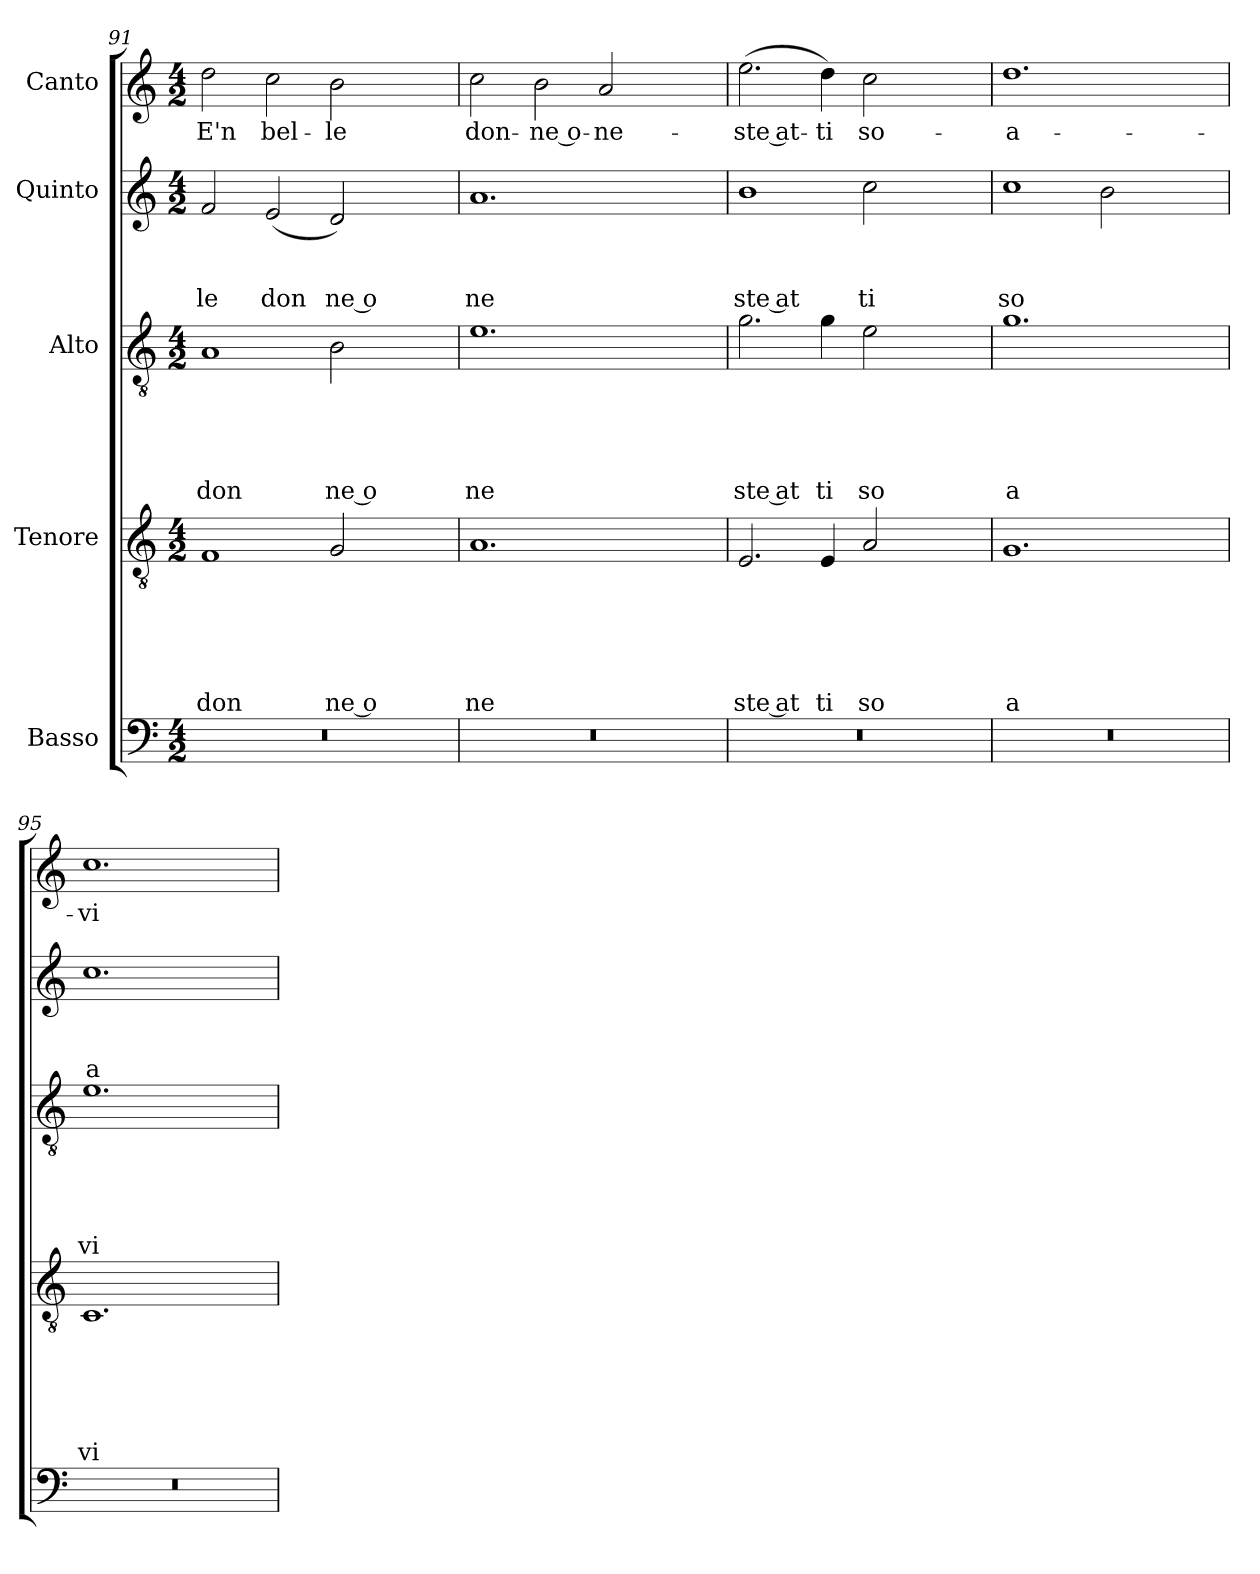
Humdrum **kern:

**kern	**kern	**text	**text	**text	**text	**text	**text	**kern	**text	**text	**text	**text	**text	**kern	**text	**text	**text	**kern	**text
*part5	*part4	*part4	*part4	*part4	*part4	*part4	*part4	*part3	*part3	*part3	*part3	*part3	*part3	*part2	*part2	*part2	*part2	*part1	*part1
*staff5	*staff4	*staff4	*staff4	*staff4	*staff4	*staff4	*staff4	*staff3	*staff3	*staff3	*staff3	*staff3	*staff3	*staff2	*staff2	*staff2	*staff2	*staff1	*staff1
*I"Basso	*I"Tenore	*	*	*	*	*	*	*I"Alto	*	*	*	*	*	*I"Quinto	*	*	*	*I"Canto	*
!!LO:LB:g=z
*clefF4	*clefGv2	*	*	*	*	*	*	*clefGv2	*	*	*	*	*	*clefG2	*	*	*	*clefG2	*
*k[]	*k[]	*	*	*	*	*	*	*k[]	*	*	*	*	*	*k[]	*	*	*	*k[]	*
*C:	*C:	*	*	*	*	*	*	*C:	*	*	*	*	*	*C:	*	*	*	*C:	*
*M4/2	*M4/2	*	*	*	*	*	*	*M4/2	*	*	*	*	*	*M4/2	*	*	*	*M4/2	*
=91	=91	=91	=91	=91	=91	=91	=91	=91	=91	=91	=91	=91	=91	=91	=91	=91	=91	=91	=91
!LO:N:vis=1	!	!	!	!	!	!	!LO:LY:b	!	!	!	!	!	!LO:LY:b	!	!	!	!LO:LY:b	!	!LO:LY:b
0r	1F	.	.	.	.	.	don	1A	.	.	.	.	don	2f/	.	.	-le	2dd\	E'n
!	!	!	!	!	!	!	!	!	!	!	!	!	!	!	!	!	!LO:LY:b:rj	!	!LO:LY:b
.	.	.	.	.	.	.	.	.	.	.	.	.	.	(<2e/	.	.	don	2cc\	bel-
!	!	!	!	!	!	!	!LO:LY:b:rj	!	!	!	!	!	!LO:LY:b:rj	!	!	!	!LO:LY:b	!	!LO:LY:b
.	2G/	.	.	.	.	.	ne o	2B\	.	.	.	.	ne o	2d/)	.	.	ne o	2b\	-le
.	2ryy	.	.	.	.	.	.	2ryy	.	.	.	.	.	2ryy	.	.	.	2ryy	.
=92	=92	=92	=92	=92	=92	=92	=92	=92	=92	=92	=92	=92	=92	=92	=92	=92	=92	=92	=92
!LO:N:vis=1	!	!	!	!	!	!	!LO:LY:b	!	!	!	!	!	!LO:LY:b	!	!	!	!LO:LY:b:rj	!	!LO:LY:b
0r	1.A	.	.	.	.	.	ne	1.e	.	.	.	.	ne	1.a	.	.	ne	2cc\	don-
!	!	!	!	!	!	!	!	!	!	!	!	!	!	!	!	!	!	!	!LO:LY:b:rj
.	.	.	.	.	.	.	.	.	.	.	.	.	.	.	.	.	.	2b\	-ne o-
!	!	!	!	!	!	!	!	!	!	!	!	!	!	!	!	!	!	!	!LO:LY:b
.	.	.	.	.	.	.	.	.	.	.	.	.	.	.	.	.	.	2a/	-ne-
.	2ryy	.	.	.	.	.	.	2ryy	.	.	.	.	.	2ryy	.	.	.	2ryy	.
=93	=93	=93	=93	=93	=93	=93	=93	=93	=93	=93	=93	=93	=93	=93	=93	=93	=93	=93	=93
!LO:N:vis=1	!	!	!	!	!	!	!LO:LY:b:rj	!	!	!	!	!	!LO:LY:b:rj	!	!	!	!LO:LY:b	!	!LO:LY:b:rj
0r	2.E/	.	.	.	.	.	ste at	2.g\	.	.	.	.	ste at	1b	.	.	ste at	(<2.ee\	-ste at-
!	!	!	!	!	!	!	!LO:LY:b	!	!	!	!	!	!LO:LY:b	!	!	!	!	!	!LO:LY:b
.	4E/	.	.	.	.	.	ti	4g\	.	.	.	.	ti	.	.	.	.	4dd\)	-ti
!	!	!	!	!	!	!	!LO:LY:b	!	!	!	!	!	!LO:LY:b	!	!	!	!LO:LY:b	!	!LO:LY:b
.	2A/	.	.	.	.	.	so	2e\	.	.	.	.	so	2cc\	.	.	ti	2cc\	so-
.	2ryy	.	.	.	.	.	.	2ryy	.	.	.	.	.	2ryy	.	.	.	2ryy	.
=94	=94	=94	=94	=94	=94	=94	=94	=94	=94	=94	=94	=94	=94	=94	=94	=94	=94	=94	=94
!LO:N:vis=1	!	!	!	!	!	!	!LO:LY:b	!	!	!	!	!	!LO:LY:b	!	!	!	!LO:LY:b:rj	!	!LO:LY:b
0r	1.G	.	.	.	.	.	a	1.g	.	.	.	.	a	1cc	.	.	so	1.dd	-a-
.	.	.	.	.	.	.	.	.	.	.	.	.	.	2b\	.	.	.	.	.
.	2ryy	.	.	.	.	.	.	2ryy	.	.	.	.	.	2ryy	.	.	.	2ryy	.
=95	=95	=95	=95	=95	=95	=95	=95	=95	=95	=95	=95	=95	=95	=95	=95	=95	=95	=95	=95
!LO:N:vis=1	!	!	!	!	!	!	!LO:LY:b	!	!	!	!	!	!LO:LY:b	!	!	!	!LO:LY:b	!	!LO:LY:b
0r	1.C	.	.	.	.	.	vi	1.e	.	.	.	.	vi	1.cc	.	.	a	1.cc	-vi
.	2ryy	.	.	.	.	.	.	2ryy	.	.	.	.	.	2ryy	.	.	.	2ryy	.
=	=	=	=	=	=	=	=	=	=	=	=	=	=	=	=	=	=	=	=
*-	*-	*-	*-	*-	*-	*-	*-	*-	*-	*-	*-	*-	*-	*-	*-	*-	*-	*-	*-
